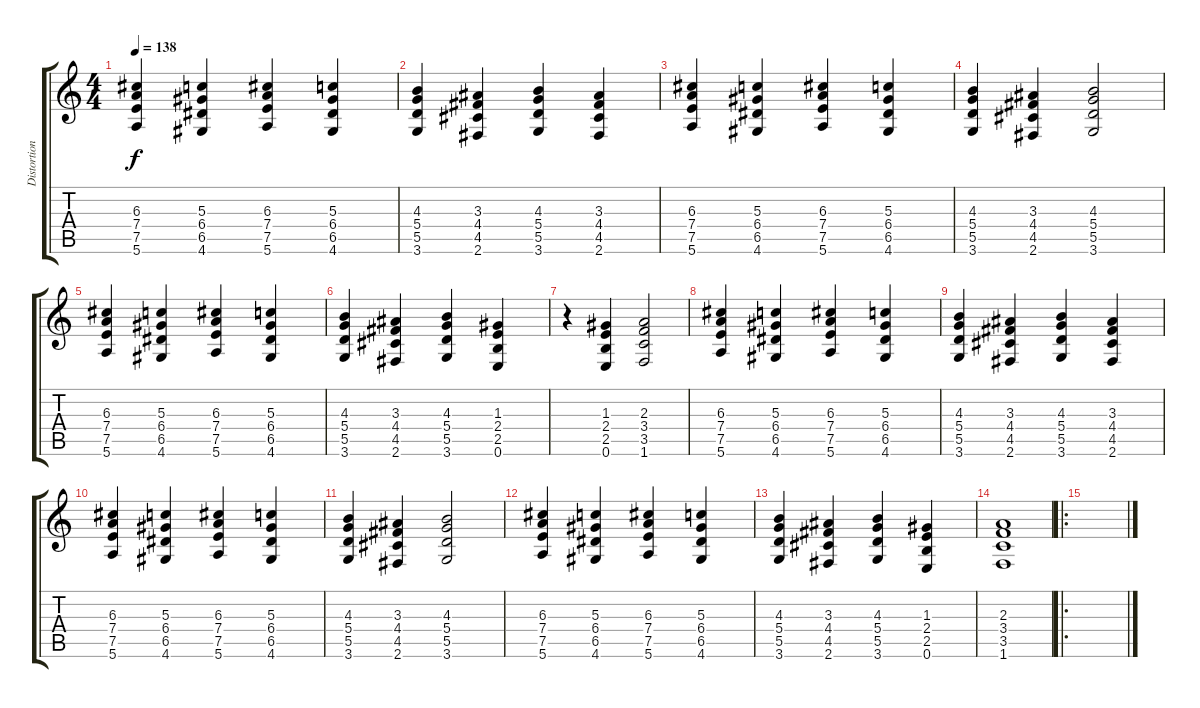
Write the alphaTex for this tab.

\track ("Distortion" "Distortion") {instrument overdrivenguitar}
\staff {score tabs}
\tuning (E4 B3 G3 D3 A2 E2) {hide}
\ts (4 4)
\tempo 138
\clef g2
\ks c
(6.3 7.4 7.5 5.6).4{dy f} (5.3 6.4 6.5 4.6).4 (6.3 7.4 7.5 5.6).4 (5.3 6.4 6.5 4.6).4 |
(4.3 5.4 5.5 3.6).4 (3.3 4.4 4.5 2.6).4 (4.3 5.4 5.5 3.6).4 (3.3 4.4 4.5 2.6).4 |
(6.3 7.4 7.5 5.6).4 (5.3 6.4 6.5 4.6).4 (6.3 7.4 7.5 5.6).4 (5.3 6.4 6.5 4.6).4 |
(4.3 5.4 5.5 3.6).4 (3.3 4.4 4.5 2.6).4 (4.3 5.4 5.5 3.6).2 |
(6.3 7.4 7.5 5.6).4 (5.3 6.4 6.5 4.6).4 (6.3 7.4 7.5 5.6).4 (5.3 6.4 6.5 4.6).4 |
(4.3 5.4 5.5 3.6).4 (3.3 4.4 4.5 2.6).4 (4.3 5.4 5.5 3.6).4 (1.3 2.4 2.5 0.6).4 |
r.4 (1.3 2.4 2.5 0.6).4 (2.3 3.4 3.5 1.6).2 |
(6.3 7.4 7.5 5.6).4 (5.3 6.4 6.5 4.6).4 (6.3 7.4 7.5 5.6).4 (5.3 6.4 6.5 4.6).4 |
(4.3 5.4 5.5 3.6).4 (3.3 4.4 4.5 2.6).4 (4.3 5.4 5.5 3.6).4 (3.3 4.4 4.5 2.6).4 |
(6.3 7.4 7.5 5.6).4 (5.3 6.4 6.5 4.6).4 (6.3 7.4 7.5 5.6).4 (5.3 6.4 6.5 4.6).4 |
(4.3 5.4 5.5 3.6).4 (3.3 4.4 4.5 2.6).4 (4.3 5.4 5.5 3.6).2 |
(6.3 7.4 7.5 5.6).4 (5.3 6.4 6.5 4.6).4 (6.3 7.4 7.5 5.6).4 (5.3 6.4 6.5 4.6).4 |
(4.3 5.4 5.5 3.6).4 (3.3 4.4 4.5 2.6).4 (4.3 5.4 5.5 3.6).4 (1.3 2.4 2.5 0.6).4 |
(2.3 3.4 3.5 1.6).1 |
\ro
